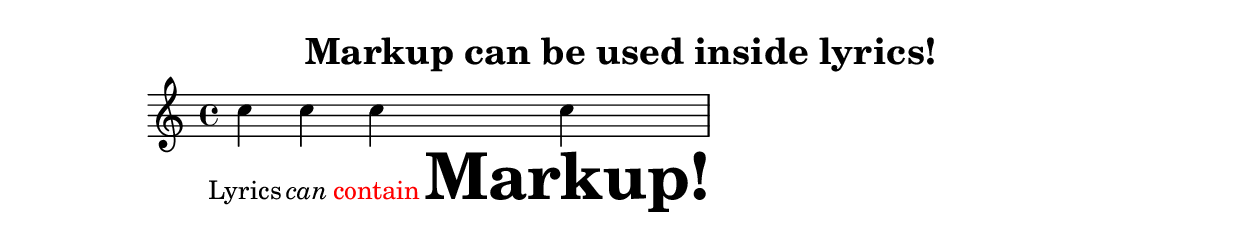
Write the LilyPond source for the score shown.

%% Do not edit this file; it is auto-generated from LSR http://lsr.dsi.unimi.it
%% This file is in the public domain.
\version "2.11.35"

\header {
  lsrtags = "editorial-and-educational-use, text, vocal-music"
 texidoc = "
To format single lyrics syllables, you can simply use \\markup @{ ....
@} on these lyrics!
" }
% begin verbatim
% Tip taken from http://lists.gnu.org/archive/html/lilypond-user/2007-12/msg00215.html
\header {
  title = "Markup can be used inside lyrics!" 
}
% begin verbatim
melody = \relative c'' { c4 c c c  }
lyr = \lyricmode { 
  Lyrics \markup { \italic can } \markup {\with-color #red contain } 
  \markup {\fontsize #8 \bold "Markup!" } 
}

\context Staff << 
  \context Voice = "mel" << \melody >>
  \context Lyrics \lyricsto "mel" \lyr
>>

